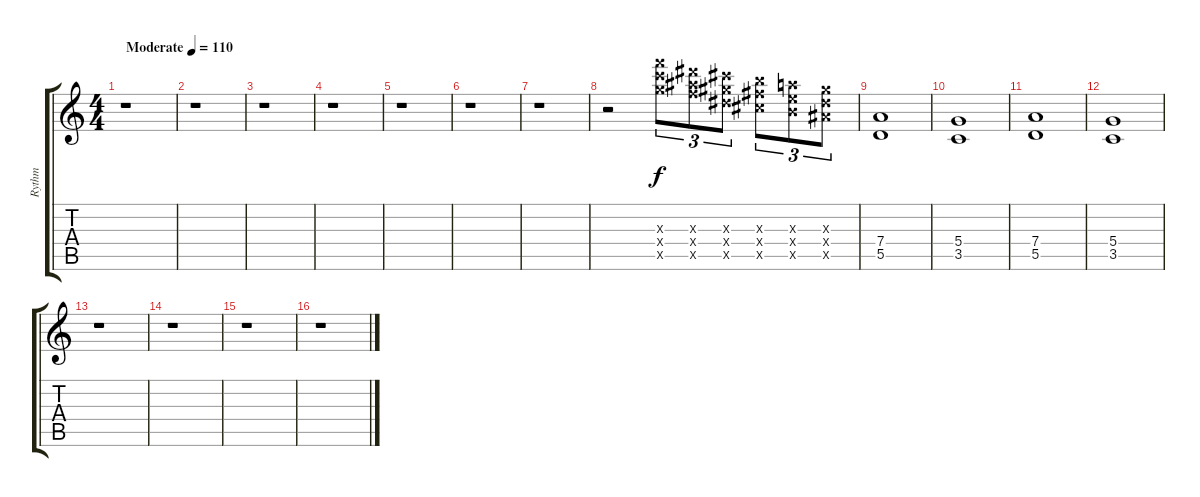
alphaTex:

\track ("Rythm" "Rythm") {instrument overdrivenguitar}
\staff {score tabs}
\tuning (E4 B3 G3 D3 A2 E2) {hide}
\ts (4 4)
\tempo (110 "Moderate")
\clef g2
\ks c
r.1{dy f instrument overdrivenguitar} |
r.1 |
r.1 |
r.1 |
r.1 |
r.1 |
r.1 |
r.2 (22.3{x} 22.4{x} 22.5{x}).8{tu (3 2)} (20.3{x} 20.4{x} 20.5{x}).8{tu (3 2)} (18.3{x} 18.4{x} 18.5{x}).8{tu (3 2)} (16.3{x} 16.4{x} 16.5{x}).8{tu (3 2)} (14.3{x} 14.4{x} 14.5{x}).8{tu (3 2)} (13.3{x} 13.4{x} 13.5{x}).8{tu (3 2)} |
(7.4 5.5).1 |
(5.4 3.5).1 |
(7.4 5.5).1 |
(5.4 3.5).1 |
r.1 |
r.1 |
r.1 |
r.1
